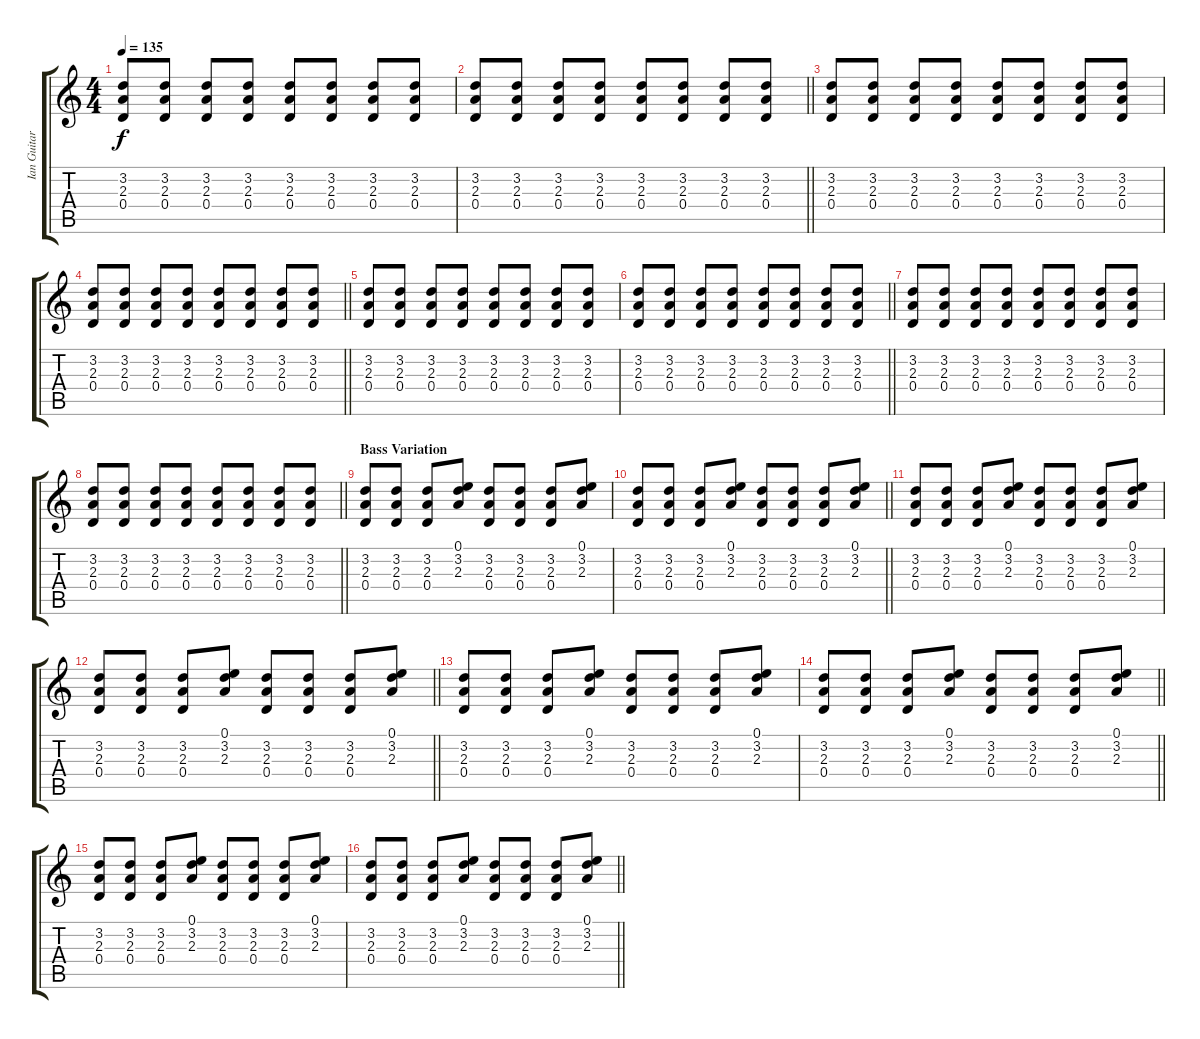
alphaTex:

\track ("Ian Guitar" "Ian Guitar") {instrument overdrivenguitar}
\staff {score tabs}
\tuning (E4 B3 G3 D3 A2 E2) {hide}
\ts (4 4)
\tempo 135
\clef g2
\ks c
(3.2 2.3 0.4).8{dy f} (3.2 2.3 0.4).8 (3.2 2.3 0.4).8 (3.2 2.3 0.4).8 (3.2 2.3 0.4).8 (3.2 2.3 0.4).8 (3.2 2.3 0.4).8 (3.2 2.3 0.4).8 |
\barLineRight lightlight
(3.2 2.3 0.4).8 (3.2 2.3 0.4).8 (3.2 2.3 0.4).8 (3.2 2.3 0.4).8 (3.2 2.3 0.4).8 (3.2 2.3 0.4).8 (3.2 2.3 0.4).8 (3.2 2.3 0.4).8 |
(3.2 2.3 0.4).8 (3.2 2.3 0.4).8 (3.2 2.3 0.4).8 (3.2 2.3 0.4).8 (3.2 2.3 0.4).8 (3.2 2.3 0.4).8 (3.2 2.3 0.4).8 (3.2 2.3 0.4).8 |
\barLineRight lightlight
(3.2 2.3 0.4).8 (3.2 2.3 0.4).8 (3.2 2.3 0.4).8 (3.2 2.3 0.4).8 (3.2 2.3 0.4).8 (3.2 2.3 0.4).8 (3.2 2.3 0.4).8 (3.2 2.3 0.4).8 |
(3.2 2.3 0.4).8 (3.2 2.3 0.4).8 (3.2 2.3 0.4).8 (3.2 2.3 0.4).8 (3.2 2.3 0.4).8 (3.2 2.3 0.4).8 (3.2 2.3 0.4).8 (3.2 2.3 0.4).8 |
\barLineRight lightlight
(3.2 2.3 0.4).8 (3.2 2.3 0.4).8 (3.2 2.3 0.4).8 (3.2 2.3 0.4).8 (3.2 2.3 0.4).8 (3.2 2.3 0.4).8 (3.2 2.3 0.4).8 (3.2 2.3 0.4).8 |
(3.2 2.3 0.4).8 (3.2 2.3 0.4).8 (3.2 2.3 0.4).8 (3.2 2.3 0.4).8 (3.2 2.3 0.4).8 (3.2 2.3 0.4).8 (3.2 2.3 0.4).8 (3.2 2.3 0.4).8 |
\barLineRight lightlight
(3.2 2.3 0.4).8 (3.2 2.3 0.4).8 (3.2 2.3 0.4).8 (3.2 2.3 0.4).8 (3.2 2.3 0.4).8 (3.2 2.3 0.4).8 (3.2 2.3 0.4).8 (3.2 2.3 0.4).8 |
\section ("" "Bass Variation")
(3.2 2.3 0.4).8 (3.2 2.3 0.4).8 (3.2 2.3 0.4).8 (0.1 3.2 2.3).8 (3.2 2.3 0.4).8 (3.2 2.3 0.4).8 (3.2 2.3 0.4).8 (0.1 3.2 2.3).8 |
\barLineRight lightlight
(3.2 2.3 0.4).8 (3.2 2.3 0.4).8 (3.2 2.3 0.4).8 (0.1 3.2 2.3).8 (3.2 2.3 0.4).8 (3.2 2.3 0.4).8 (3.2 2.3 0.4).8 (0.1 3.2 2.3).8 |
(3.2 2.3 0.4).8 (3.2 2.3 0.4).8 (3.2 2.3 0.4).8 (0.1 3.2 2.3).8 (3.2 2.3 0.4).8 (3.2 2.3 0.4).8 (3.2 2.3 0.4).8 (0.1 3.2 2.3).8 |
\barLineRight lightlight
(3.2 2.3 0.4).8 (3.2 2.3 0.4).8 (3.2 2.3 0.4).8 (0.1 3.2 2.3).8 (3.2 2.3 0.4).8 (3.2 2.3 0.4).8 (3.2 2.3 0.4).8 (0.1 3.2 2.3).8 |
(3.2 2.3 0.4).8 (3.2 2.3 0.4).8 (3.2 2.3 0.4).8 (0.1 3.2 2.3).8 (3.2 2.3 0.4).8 (3.2 2.3 0.4).8 (3.2 2.3 0.4).8 (0.1 3.2 2.3).8 |
\barLineRight lightlight
(3.2 2.3 0.4).8 (3.2 2.3 0.4).8 (3.2 2.3 0.4).8 (0.1 3.2 2.3).8 (3.2 2.3 0.4).8 (3.2 2.3 0.4).8 (3.2 2.3 0.4).8 (0.1 3.2 2.3).8 |
(3.2 2.3 0.4).8 (3.2 2.3 0.4).8 (3.2 2.3 0.4).8 (0.1 3.2 2.3).8 (3.2 2.3 0.4).8 (3.2 2.3 0.4).8 (3.2 2.3 0.4).8 (0.1 3.2 2.3).8 |
\barLineRight lightlight
(3.2 2.3 0.4).8 (3.2 2.3 0.4).8 (3.2 2.3 0.4).8 (0.1 3.2 2.3).8 (3.2 2.3 0.4).8 (3.2 2.3 0.4).8 (3.2 2.3 0.4).8 (0.1 3.2 2.3).8
